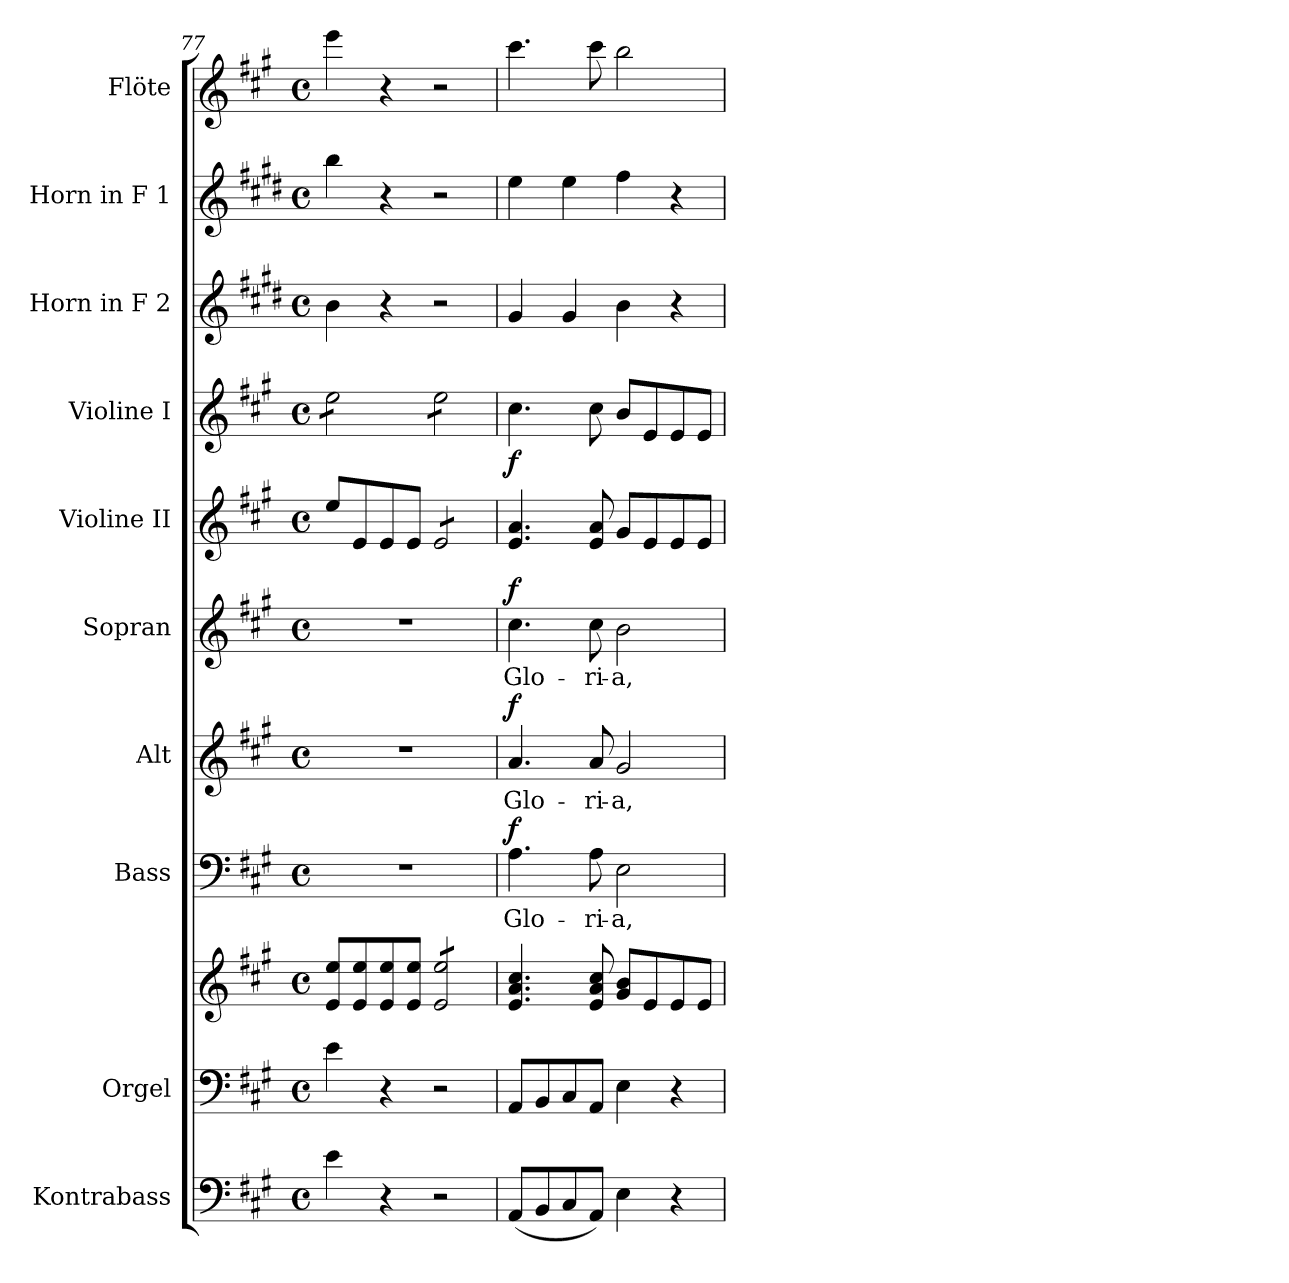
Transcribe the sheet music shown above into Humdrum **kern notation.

**kern	**kern	**kern	**kern	**text	**dynam	**kern	**text	**dynam	**kern	**text	**dynam	**kern	**kern	**dynam	**kern	**kern	**kern
*part10	*part9	*part9	*part8	*part8	*part8	*part7	*part7	*part7	*part6	*part6	*part6	*part5	*part4	*part4	*part3	*part2	*part1
*staff11	*staff10	*staff9	*staff8	*staff8	*staff8	*staff7	*staff7	*staff7	*staff6	*staff6	*staff6	*staff5	*staff4	*staff4	*staff3	*staff2	*staff1
*I"Kontrabass	*I"Orgel	*	*I"Bass	*	*	*I"Alt	*	*	*I"Sopran	*	*	*I"Violine II	*I"Violine I	*	*I"Horn in F 2	*I"Horn in F 1	*I"Flöte
*I'Kb.	*I'Org.	*	*I'B.	*	*	*I'A.	*	*	*I'S.	*	*	*I'Vl. II	*I'Vl. I	*	*	*	*I'Fl.
!!LO:PB:g=z
*clefF4	*clefF4	*clefG2	*clefF4	*	*	*clefG2	*	*	*clefG2	*	*	*clefG2	*clefG2	*	*clefG2	*clefG2	*clefG2
*ITrd7c12	*	*	*	*	*	*	*	*	*	*	*	*	*	*	*ITrd4c7	*ITrd4c7	*
*k[f#c#g#]	*k[f#c#g#]	*k[f#c#g#]	*k[f#c#g#]	*	*	*k[f#c#g#]	*	*	*k[f#c#g#]	*	*	*k[f#c#g#]	*k[f#c#g#]	*	*k[f#c#g#]	*k[f#c#g#]	*k[f#c#g#]
*A:	*A:	*A:	*A:	*	*	*A:	*	*	*A:	*	*	*A:	*A:	*	*A:	*A:	*A:
*M4/4	*M4/4	*M4/4	*M4/4	*	*	*M4/4	*	*	*M4/4	*	*	*M4/4	*M4/4	*	*M4/4	*M4/4	*M4/4
*met(c)	*met(c)	*met(c)	*met(c)	*	*	*met(c)	*	*	*met(c)	*	*	*met(c)	*met(c)	*	*met(c)	*met(c)	*met(c)
=77	=77	=77	=77	=77	=77	=77	=77	=77	=77	=77	=77	=77	=77	=77	=77	=77	=77
*	*	*	*	*	*	*	*	*	*	*	*	*	*tremolo	*	*	*	*
4E\	4e\	8e/ 8ee/L	1r	.	.	1r	.	.	1r	.	.	8ee/L	8ee\L	.	4e\	4ee\	4eee\
.	.	8e/ 8ee/	.	.	.	.	.	.	.	.	.	8e/	8ee\	.	.	.	.
4r	4r	8e/ 8ee/	.	.	.	.	.	.	.	.	.	8e/	8ee\	.	4r	4r	4r
.	.	8e/ 8ee/J	.	.	.	.	.	.	.	.	.	8e/J	8ee\J	.	.	.	.
*	*	*tremolo	*	*	*	*	*	*	*	*	*	*	*	*	*	*	*
*	*	*	*	*	*	*	*	*	*	*	*	*tremolo	*	*	*	*	*
2r	2r	8e/ 8ee/L	.	.	.	.	.	.	.	.	.	8e/L	8ee\L	.	2r	2r	2r
.	.	8e/ 8ee/	.	.	.	.	.	.	.	.	.	8e/	8ee\	.	.	.	.
.	.	8e/ 8ee/	.	.	.	.	.	.	.	.	.	8e/	8ee\	.	.	.	.
.	.	8e/ 8ee/J	.	.	.	.	.	.	.	.	.	8e/J	8ee\J	.	.	.	.
*	*	*	*	*	*	*	*	*	*	*	*	*	*Xtremolo	*	*	*	*
*	*	*	*	*	*	*	*	*	*	*	*	*Xtremolo	*	*	*	*	*
*	*	*Xtremolo	*	*	*	*	*	*	*	*	*	*	*	*	*	*	*
=78	=78	=78	=78	=78	=78	=78	=78	=78	=78	=78	=78	=78	=78	=78	=78	=78	=78
!	!	!	!	!LO:LY:b	!LO:DY:a	!	!LO:LY:b	!LO:DY:a	!	!LO:LY:b	!LO:DY:a	!	!	!LO:DY:b	!	!	!
(<8AAA/L	8AA/L	4.e/ 4.a/ 4.cc#/	4.A\	Glo-	f	4.a/	Glo-	f	4.cc#\	Glo-	f	4.e/ 4.a/	4.cc#\	f	4c#/	4a\	4.ccc#\
8BBB/	8BB/	.	.	.	.	.	.	.	.	.	.	.	.	.	.	.	.
8CC#/	8C#/	.	.	.	.	.	.	.	.	.	.	.	.	.	4c#/	4a\	.
!	!	!	!	!LO:LY:b	!	!	!LO:LY:b	!	!	!LO:LY:b	!	!	!	!	!	!	!
8AAA/J)	8AA/J	8e/ 8a/ 8cc#/	8A\	-ri-	.	8a/	-ri-	.	8cc#\	-ri-	.	8e/ 8a/	8cc#\	.	.	.	8ccc#\
!	!	!	!	!LO:LY:b	!	!	!LO:LY:b	!	!	!LO:LY:b	!	!	!	!	!	!	!
4EE\	4E\	8g#/ 8b/L	2E\	-a,	.	2g#/	-a,	.	2b\	-a,	.	8g#/L	8b/L	.	4e\	4b\	2bb\
.	.	8e/	.	.	.	.	.	.	.	.	.	8e/	8e/	.	.	.	.
4r	4r	8e/	.	.	.	.	.	.	.	.	.	8e/	8e/	.	4r	4r	.
.	.	8e/J	.	.	.	.	.	.	.	.	.	8e/J	8e/J	.	.	.	.
=	=	=	=	=	=	=	=	=	=	=	=	=	=	=	=	=	=
*-	*-	*-	*-	*-	*-	*-	*-	*-	*-	*-	*-	*-	*-	*-	*-	*-	*-
